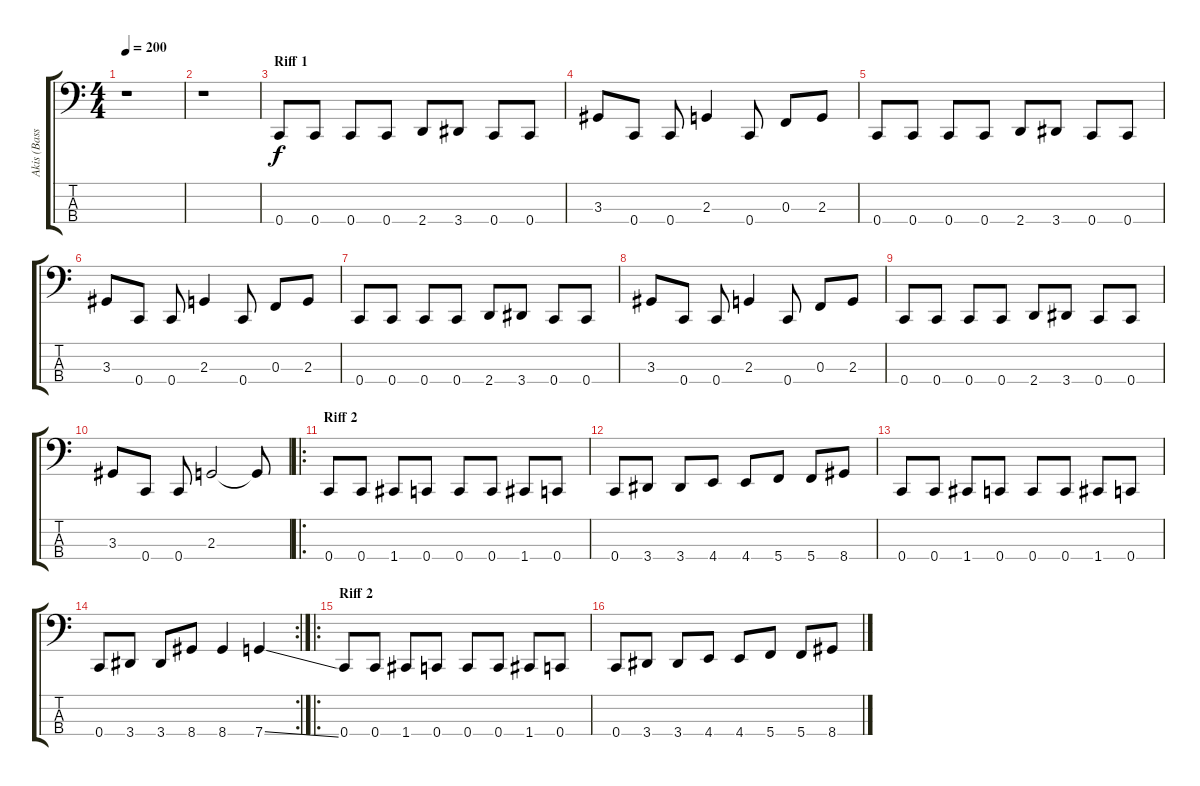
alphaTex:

\track ("Akis (Bass)" "Akis (Bass") {instrument electricbassfinger}
\staff {score tabs}
\tuning (Eb2 Bb1 F1 C1) {hide}
\ts (4 4)
\tempo 200
\clef f4
\ks c
r.1{dy f instrument electricbassfinger} |
r.1 |
\section ("" "Riff 1")
0.4.8 0.4.8 0.4.8 0.4.8 2.4.8 3.4.8 0.4.8 0.4.8 |
3.3.8 0.4.8 0.4.8 2.3.4 0.4.8 0.3.8 2.3.8 |
0.4.8 0.4.8 0.4.8 0.4.8 2.4.8 3.4.8 0.4.8 0.4.8 |
3.3.8 0.4.8 0.4.8 2.3.4 0.4.8 0.3.8 2.3.8 |
0.4.8 0.4.8 0.4.8 0.4.8 2.4.8 3.4.8 0.4.8 0.4.8 |
3.3.8 0.4.8 0.4.8 2.3.4 0.4.8 0.3.8 2.3.8 |
0.4.8 0.4.8 0.4.8 0.4.8 2.4.8 3.4.8 0.4.8 0.4.8 |
3.3.8 0.4.8 0.4.8 2.3.2 2.3{t}.8 |
\ro
\section ("" "Riff 2")
0.4.8 0.4.8 1.4.8 0.4.8 0.4.8 0.4.8 1.4.8 0.4.8 |
0.4.8 3.4.8 3.4.8 4.4.8 4.4.8 5.4.8 5.4.8 8.4.8 |
0.4.8 0.4.8 1.4.8 0.4.8 0.4.8 0.4.8 1.4.8 0.4.8 |
\rc 2
0.4.8 3.4.8 3.4.8 8.4.8 8.4.4 7.4{ss}.4 |
\ro
\section ("" "Riff 2 ")
0.4.8 0.4.8 1.4.8 0.4.8 0.4.8 0.4.8 1.4.8 0.4.8 |
0.4.8 3.4.8 3.4.8 4.4.8 4.4.8 5.4.8 5.4.8 8.4.8
